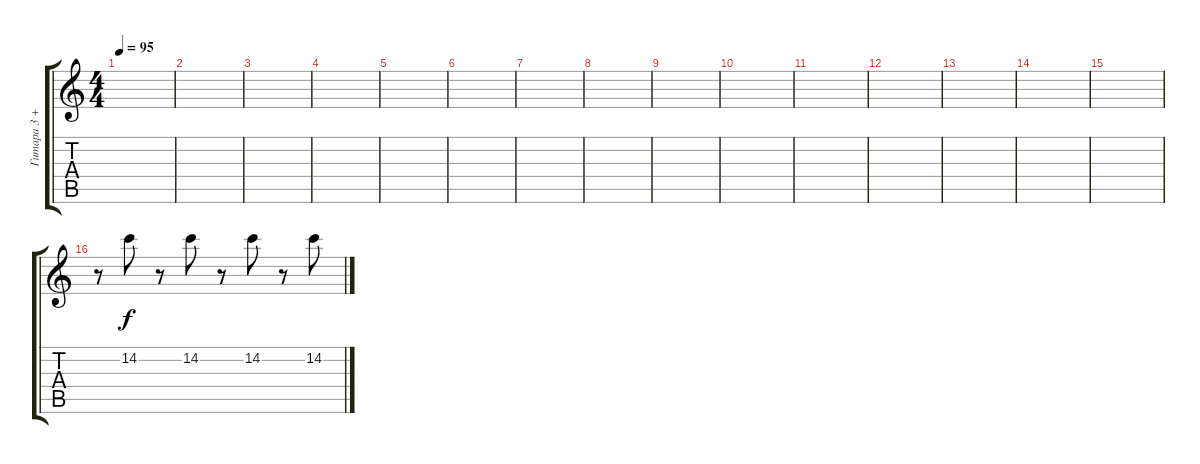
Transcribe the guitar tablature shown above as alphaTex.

\track ("Гитара 3 +)" "Гитара 3 +") {instrument distortionguitar}
\staff {score tabs}
\tuning (Eb4 Bb3 Gb3 Db3 Ab2 Db2) {hide}
\ts (4 4)
\tempo 95
\clef g2
\ks c
|
|
|
|
|
|
|
|
|
|
|
|
|
|
|
r.8 14.2.8 r.8 14.2.8 r.8 14.2.8 r.8 14.2.8
